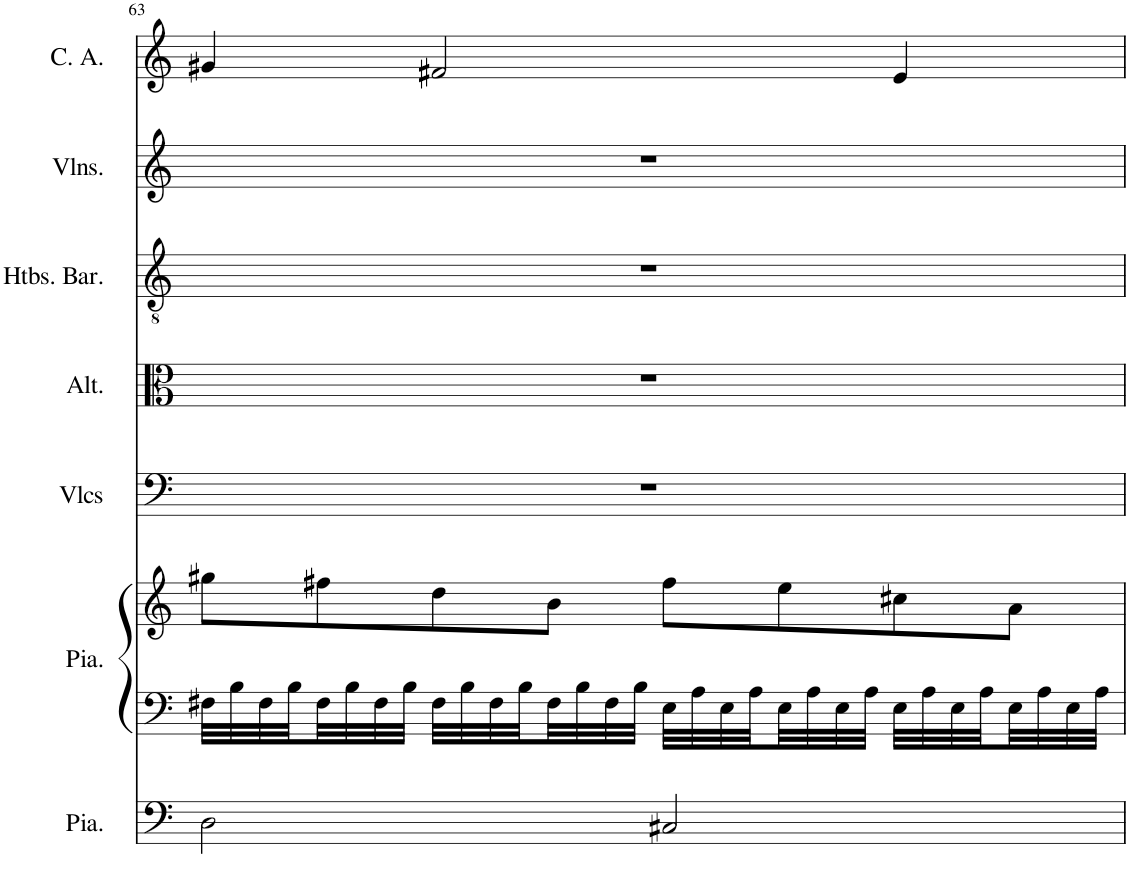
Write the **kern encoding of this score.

**kern	**kern	**kern	**kern	**kern	**kern	**kern	**kern
*part7	*part6	*part6	*part5	*part4	*part3	*part2	*part1
*staff8	*staff7	*staff6	*staff5	*staff4	*staff3	*staff2	*staff1
*I"Piano, Pedals	*I"Piano, Organ	*	*I"Violoncelles, Bass	*I"Altos, Tenor	*I"Hautbois Baryton, Alto	*I"Violons, Soprano	*I"Cor anglais, Baritone solo
*I'Pia.	*I'Pia.	*	*I'Vlcs	*I'Alt.	*I'Htbs. Bar.	*I'Vlns.	*I'C. A.
!!LO:PB:g=z
*clefF4	*clefF4	*clefG2	*clefF4	*clefC3	*clefGv2	*clefG2	*clefG2
*	*	*	*	*	*	*	*Trd4c7
*k[]	*k[]	*k[]	*k[]	*k[]	*k[]	*k[]	*k[]
*M4/4	*M4/4	*M4/4	*M4/4	*M4/4	*M4/4	*M4/4	*M4/4
=63	=63	=63	=63	=63	=63	=63	=63
2D\	32F#X\LLL	8gg#X\L	1r	1r	1r	1r	4g#X/
.	32B\	.	.	.	.	.	.
.	32F#\	.	.	.	.	.	.
.	32B\	.	.	.	.	.	.
.	32F#\	8ff#X\	.	.	.	.	.
.	32B\	.	.	.	.	.	.
.	32F#\	.	.	.	.	.	.
.	32B\JJJ	.	.	.	.	.	.
.	32F#\LLL	8dd\	.	.	.	.	2f#X/
.	32B\	.	.	.	.	.	.
.	32F#\	.	.	.	.	.	.
.	32B\	.	.	.	.	.	.
.	32F#\	8b\J	.	.	.	.	.
.	32B\	.	.	.	.	.	.
.	32F#\	.	.	.	.	.	.
.	32B\JJJ	.	.	.	.	.	.
2C#X/	32E\LLL	8ff#\L	.	.	.	.	.
.	32A\	.	.	.	.	.	.
.	32E\	.	.	.	.	.	.
.	32A\	.	.	.	.	.	.
.	32E\	8ee\	.	.	.	.	.
.	32A\	.	.	.	.	.	.
.	32E\	.	.	.	.	.	.
.	32A\JJJ	.	.	.	.	.	.
.	32E\LLL	8cc#X\	.	.	.	.	4e/
.	32A\	.	.	.	.	.	.
.	32E\	.	.	.	.	.	.
.	32A\	.	.	.	.	.	.
.	32E\	8a\J	.	.	.	.	.
.	32A\	.	.	.	.	.	.
.	32E\	.	.	.	.	.	.
.	32A\JJJ	.	.	.	.	.	.
=	=	=	=	=	=	=	=
*-	*-	*-	*-	*-	*-	*-	*-
